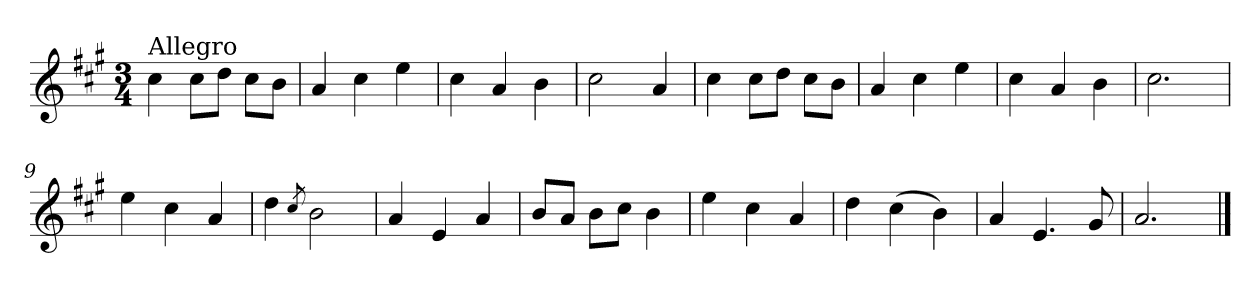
**kern
*part1
*staff1
*clefG2
*k[f#c#g#]
*A:
*M3/4
=1
!LO:TX:a:t=Allegro
4cc#\
8cc#\L
8dd\J
8cc#\L
8b\J
=2
4a/
4cc#\
4ee\
=3
4cc#\
4a/
4b\
=4
2cc#\
4a/
=5
4cc#\
8cc#\L
8dd\J
8cc#\L
8b\J
=6
4a/
4cc#\
4ee\
!!LO:LB:g=z
=7
4cc#\
4a/
4b\
=8
2.cc#\
=9
4ee\
4cc#\
4a/
=10
4dd\
8qcc#/
2b\
=11
4a/
4e/
4a/
=12
8b/L
8a/J
8b\L
8cc#\J
4b\
=13
4ee\
4cc#\
4a/
!!LO:LB:g=z
=14
4dd\
(>4cc#\
4b\)
=15
4a/
4.e/
8g#/
=16
2.a/
==
*-
